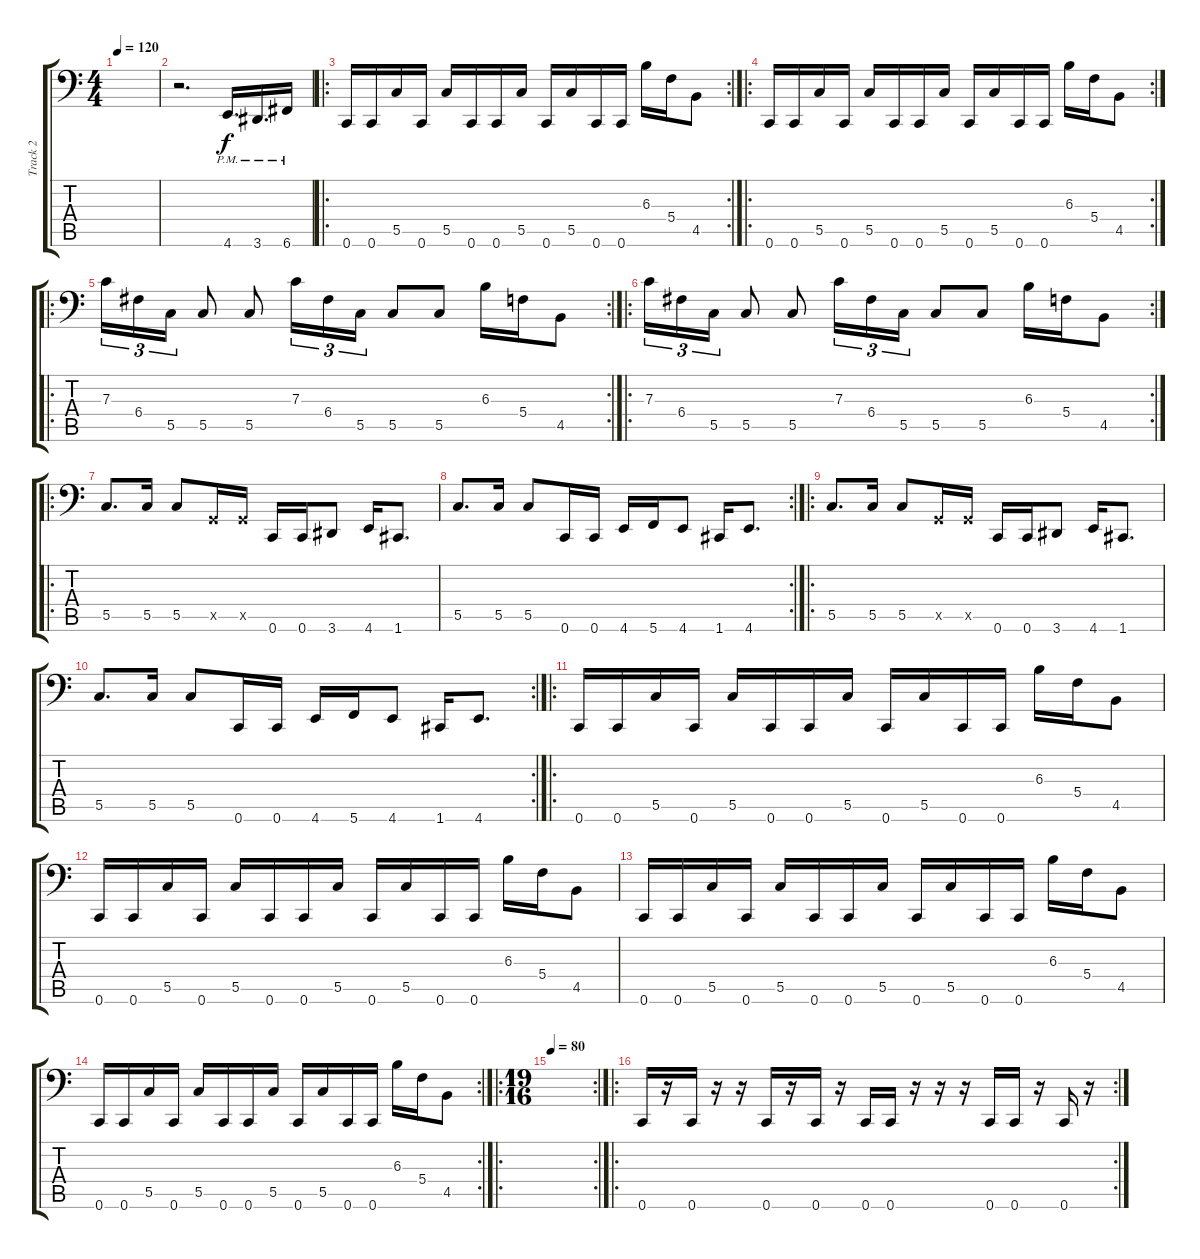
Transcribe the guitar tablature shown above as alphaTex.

\track ("Track 2" "Track 2") {instrument electricbasspick}
\staff {score tabs}
\tuning (D3 A2 F2 C2 G1 C1) {hide}
\ts (4 4)
\tempo 120
\clef f4
\ks c
|
r.2{d} 4.6{pm}.16{d} 3.6{pm}.16{d} 6.6{pm}.16 |
\ro
\rc 2
0.6.16 0.6.16 5.5.16 0.6.16 5.5.16 0.6.16 0.6.16 5.5.16 0.6.16 5.5.16 0.6.16 0.6.16 6.3.16 5.4.16 4.5.8 |
\ro
\rc 2
0.6.16 0.6.16 5.5.16 0.6.16 5.5.16 0.6.16 0.6.16 5.5.16 0.6.16 5.5.16 0.6.16 0.6.16 6.3.16 5.4.16 4.5.8 |
\ro
\rc 2
7.3.16{tu (3 2)} 6.4.16{tu (3 2)} 5.5.16{tu (3 2)} 5.5.8 5.5.8 7.3.16{tu (3 2)} 6.4.16{tu (3 2)} 5.5.16{tu (3 2)} 5.5.8 5.5.8 6.3.16 5.4.16 4.5.8 |
\ro
\rc 2
7.3.16{tu (3 2)} 6.4.16{tu (3 2)} 5.5.16{tu (3 2)} 5.5.8 5.5.8 7.3.16{tu (3 2)} 6.4.16{tu (3 2)} 5.5.16{tu (3 2)} 5.5.8 5.5.8 6.3.16 5.4.16 4.5.8 |
\ro
5.5.8{d} 5.5.16 5.5.8 0.5{x}.16 0.5{x}.16 0.6.16 0.6.16 3.6.8 4.6.16 1.6.8{d} |
\rc 2
5.5.8{d} 5.5.16 5.5.8 0.6.16 0.6.16 4.6.16 5.6.16 4.6.8 1.6.16 4.6.8{d} |
\ro
5.5.8{d} 5.5.16 5.5.8 0.5{x}.16 0.5{x}.16 0.6.16 0.6.16 3.6.8 4.6.16 1.6.8{d} |
\rc 2
5.5.8{d} 5.5.16 5.5.8 0.6.16 0.6.16 4.6.16 5.6.16 4.6.8 1.6.16 4.6.8{d} |
\ro
0.6.16 0.6.16 5.5.16 0.6.16 5.5.16 0.6.16 0.6.16 5.5.16 0.6.16 5.5.16 0.6.16 0.6.16 6.3.16 5.4.16 4.5.8 |
0.6.16 0.6.16 5.5.16 0.6.16 5.5.16 0.6.16 0.6.16 5.5.16 0.6.16 5.5.16 0.6.16 0.6.16 6.3.16 5.4.16 4.5.8 |
0.6.16 0.6.16 5.5.16 0.6.16 5.5.16 0.6.16 0.6.16 5.5.16 0.6.16 5.5.16 0.6.16 0.6.16 6.3.16 5.4.16 4.5.8 |
\rc 2
0.6.16 0.6.16 5.5.16 0.6.16 5.5.16 0.6.16 0.6.16 5.5.16 0.6.16 5.5.16 0.6.16 0.6.16 6.3.16 5.4.16 4.5.8 |
\ro
\rc 2
\ts (19 16)
\tempo 80
|
\ro
\rc 2
0.6.16 r.16 0.6.16 r.16 r.16 0.6.16 r.16 0.6.16 r.16 0.6.16 0.6.16 r.16 r.16 r.16 0.6.16 0.6.16 r.16 0.6.16 r.16
